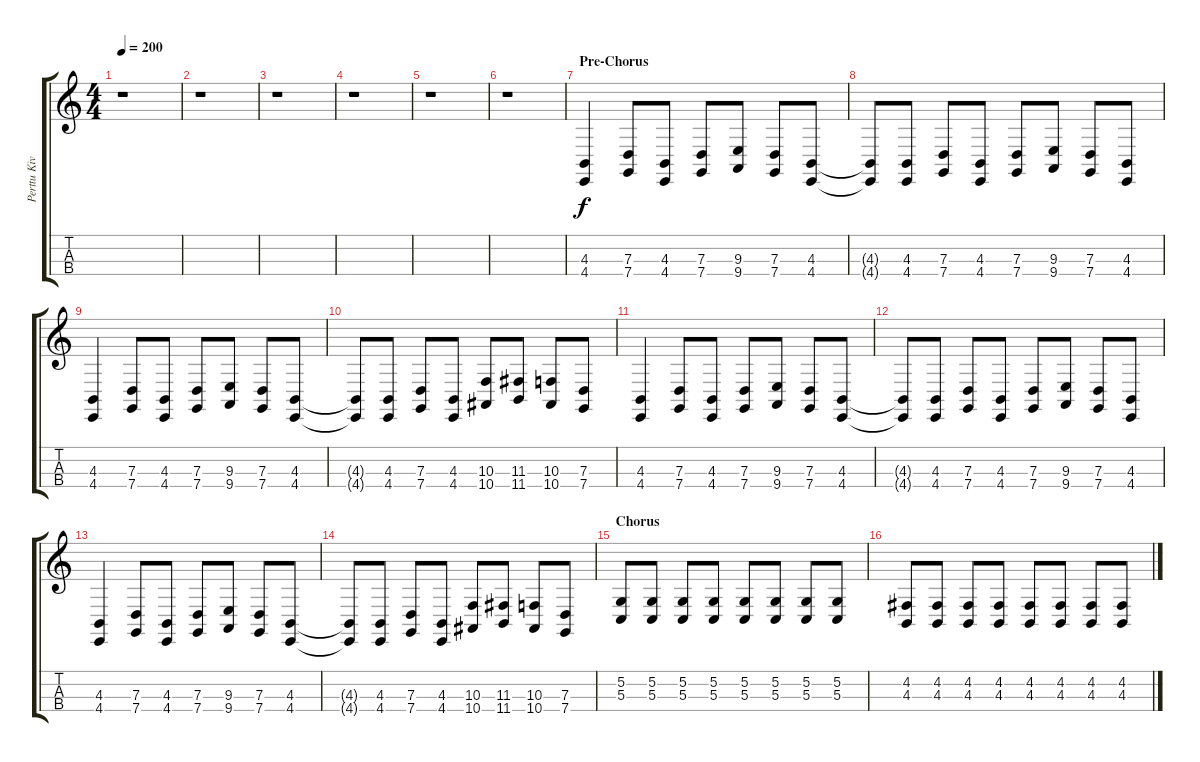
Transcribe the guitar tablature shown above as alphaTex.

\track ("Perttu Kivilaakso" "Perttu Kiv") {instrument cello}
\staff {score tabs}
\tuning (G3 D3 G2 C2) {hide}
\ts (4 4)
\tempo 200
\clef g2
\ks c
r.1{dy f} |
r.1 |
r.1 |
r.1 |
r.1 |
r.1 |
\section ("" "Pre-Chorus")
(4.3 4.4).4 (7.3 7.4).8 (4.3 4.4).8 (7.3 7.4).8 (9.3 9.4).8 (7.3 7.4).8 (4.3 4.4).8 |
(4.3{t} 4.4{t}).8 (4.3 4.4).8 (7.3 7.4).8 (4.3 4.4).8 (7.3 7.4).8 (9.3 9.4).8 (7.3 7.4).8 (4.3 4.4).8 |
(4.3 4.4).4 (7.3 7.4).8 (4.3 4.4).8 (7.3 7.4).8 (9.3 9.4).8 (7.3 7.4).8 (4.3 4.4).8 |
(4.3{t} 4.4{t}).8 (4.3 4.4).8 (7.3 7.4).8 (4.3 4.4).8 (10.3 10.4).8 (11.3 11.4).8 (10.3 10.4).8 (7.3 7.4).8 |
(4.3 4.4).4 (7.3 7.4).8 (4.3 4.4).8 (7.3 7.4).8 (9.3 9.4).8 (7.3 7.4).8 (4.3 4.4).8 |
(4.3{t} 4.4{t}).8 (4.3 4.4).8 (7.3 7.4).8 (4.3 4.4).8 (7.3 7.4).8 (9.3 9.4).8 (7.3 7.4).8 (4.3 4.4).8 |
(4.3 4.4).4 (7.3 7.4).8 (4.3 4.4).8 (7.3 7.4).8 (9.3 9.4).8 (7.3 7.4).8 (4.3 4.4).8 |
(4.3{t} 4.4{t}).8 (4.3 4.4).8 (7.3 7.4).8 (4.3 4.4).8 (10.3 10.4).8 (11.3 11.4).8 (10.3 10.4).8 (7.3 7.4).8 |
\section ("" "Chorus")
(5.2 5.3).8 (5.2 5.3).8 (5.2 5.3).8 (5.2 5.3).8 (5.2 5.3).8 (5.2 5.3).8 (5.2 5.3).8 (5.2 5.3).8 |
(4.2 4.3).8 (4.2 4.3).8 (4.2 4.3).8 (4.2 4.3).8 (4.2 4.3).8 (4.2 4.3).8 (4.2 4.3).8 (4.2 4.3).8
